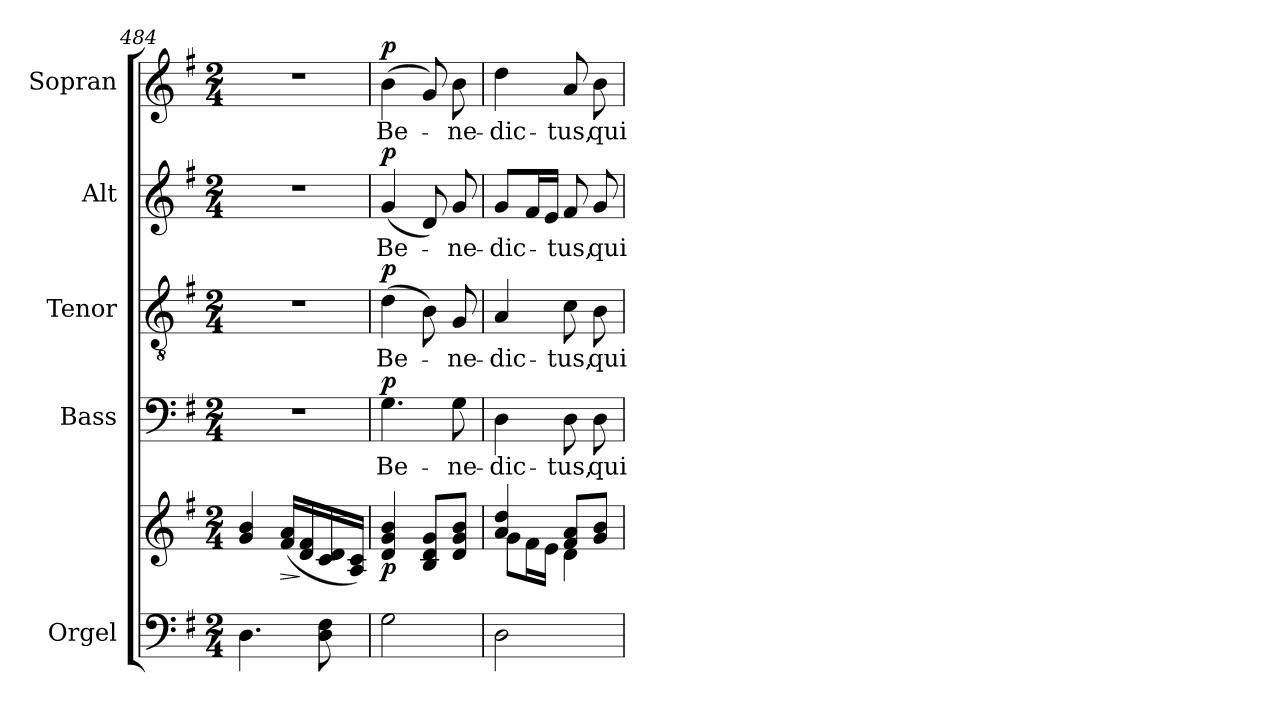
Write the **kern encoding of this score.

**kern	**kern	**dynam	**kern	**text	**dynam	**kern	**text	**dynam	**kern	**text	**dynam	**kern	**text	**dynam
*part5	*part5	*part5	*part4	*part4	*part4	*part3	*part3	*part3	*part2	*part2	*part2	*part1	*part1	*part1
*staff6	*staff5	*staff5/6	*staff4	*staff4	*staff4	*staff3	*staff3	*staff3	*staff2	*staff2	*staff2	*staff1	*staff1	*staff1
*I"Orgel	*	*	*I"Bass	*	*	*I"Tenor	*	*	*I"Alt	*	*	*I"Sopran	*	*
*I'Org.	*	*	*I'B.	*	*	*I'T.	*	*	*I'A.	*	*	*I'S.	*	*
*clefF4	*clefG2	*	*clefF4	*	*	*clefGv2	*	*	*clefG2	*	*	*clefG2	*	*
*k[f#]	*k[f#]	*	*k[f#]	*	*	*k[f#]	*	*	*k[f#]	*	*	*k[f#]	*	*
*G:	*G:	*	*G:	*	*	*G:	*	*	*G:	*	*	*G:	*	*
*M2/4	*M2/4	*	*M2/4	*	*	*M2/4	*	*	*M2/4	*	*	*M2/4	*	*
=484	=484	=484	=484	=484	=484	=484	=484	=484	=484	=484	=484	=484	=484	=484
4.D\	4g/ 4b/	.	2r	.	.	2r	.	.	2r	.	.	2r	.	.
!	!	!LO:HP:b	!	!	!	!	!	!	!	!	!	!	!	!
.	(<16f#/ 16a/LL	>	.	.	.	.	.	.	.	.	.	.	.	.
.	16d/ 16f#/	]	.	.	.	.	.	.	.	.	.	.	.	.
8D\ 8F#\	16c/ 16d/	.	.	.	.	.	.	.	.	.	.	.	.	.
.	16A/ 16c/JJ)	.	.	.	.	.	.	.	.	.	.	.	.	.
!!LO:PB:g=z
=485	=485	=485	=485	=485	=485	=485	=485	=485	=485	=485	=485	=485	=485	=485
!	!	!LO:DY:b	!	!LO:LY:b	!LO:DY:a	!	!LO:LY:b	!LO:DY:a	!	!LO:LY:b	!LO:DY:a	!	!LO:LY:b	!LO:DY:a
2G\	4d/ 4g/ 4b/	p	4.G\	Be-	p	(>4d\	Be-	p	(<4g/	Be-	p	(>4b\	Be-	p
.	8B/ 8d/ 8g/L	.	.	.	.	8B\)	.	.	8d/)	.	.	8g/)	.	.
!	!	!	!	!LO:LY:b	!	!	!LO:LY:b	!	!	!LO:LY:b	!	!	!LO:LY:b	!
.	8d/ 8g/ 8b/J	.	8G\	-ne-	.	8G/	-ne-	.	8g/	-ne-	.	8b\	-ne-	.
=486	=486	=486	=486	=486	=486	=486	=486	=486	=486	=486	=486	=486	=486	=486
*	*^	*	*	*	*	*	*	*	*	*	*	*	*	*
!	!	!	!	!	!LO:LY:b	!	!	!LO:LY:b	!	!	!LO:LY:b	!	!	!LO:LY:b	!
2D\	4a/ 4dd/	8g\L	.	4D\	-dic-	.	4A/	-dic-	.	8g/L	-dic-	.	4dd\	-dic-	.
.	.	16f#\L	.	.	.	.	.	.	.	16f#/L	.	.	.	.	.
.	.	16e\JJ	.	.	.	.	.	.	.	16e/JJ	.	.	.	.	.
!	!	!	!	!	!LO:LY:b	!	!	!LO:LY:b	!	!	!LO:LY:b	!	!	!LO:LY:b	!
.	8f#/ 8a/L	4d\	.	8D\	-tus,	.	8c\	-tus,	.	8f#/	-tus,	.	8a/	-tus,	.
!	!	!	!	!	!LO:LY:b	!	!	!LO:LY:b	!	!	!LO:LY:b	!	!	!LO:LY:b	!
.	8g/ 8b/J	.	.	8D\	qui	.	8B\	qui	.	8g/	qui	.	8b\	qui	.
*	*v	*v	*	*	*	*	*	*	*	*	*	*	*	*	*
=	=	=	=	=	=	=	=	=	=	=	=	=	=	=
*-	*-	*-	*-	*-	*-	*-	*-	*-	*-	*-	*-	*-	*-	*-
